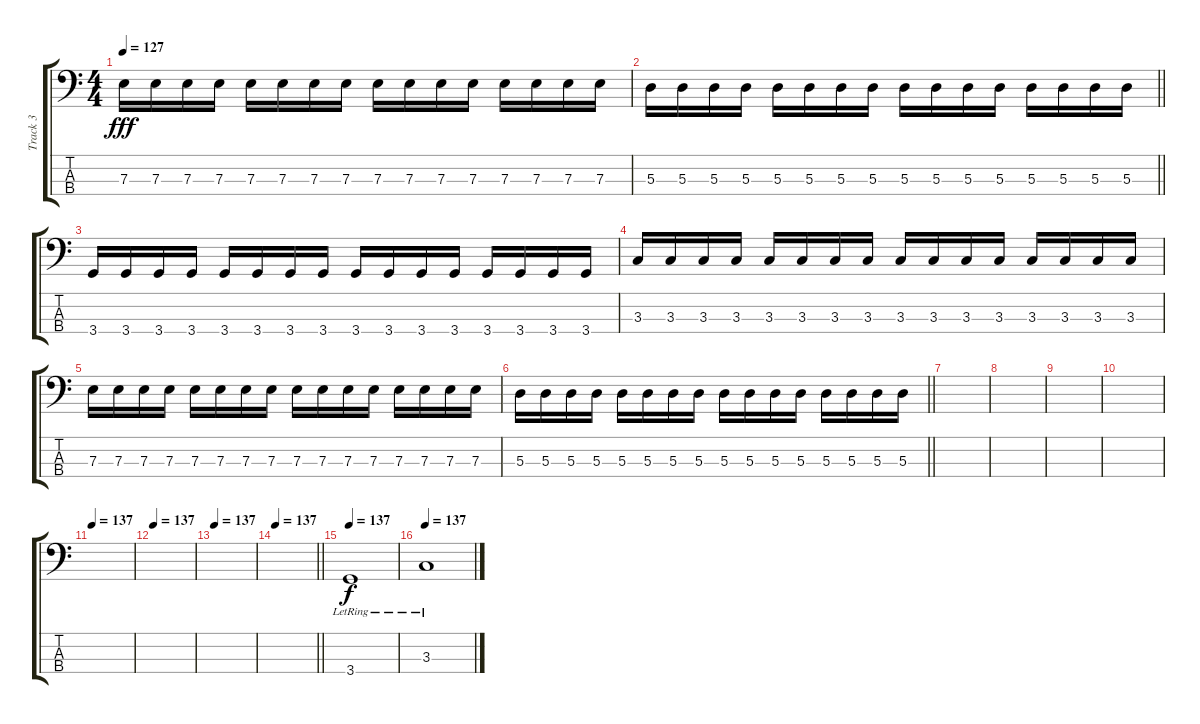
\track ("Track 3" "Track 3") {instrument electricbasspick}
\staff {score tabs}
\tuning (G2 D2 A1 E1) {hide}
\ts (4 4)
\tempo 127
\clef f4
\ks c
7.3.16{dy fff} 7.3.16 7.3.16 7.3.16 7.3.16 7.3.16 7.3.16 7.3.16 7.3.16 7.3.16 7.3.16 7.3.16 7.3.16 7.3.16 7.3.16 7.3.16 |
\barLineRight lightlight
5.3.16 5.3.16 5.3.16 5.3.16 5.3.16 5.3.16 5.3.16 5.3.16 5.3.16 5.3.16 5.3.16 5.3.16 5.3.16 5.3.16 5.3.16 5.3.16 |
3.4.16 3.4.16 3.4.16 3.4.16 3.4.16 3.4.16 3.4.16 3.4.16 3.4.16 3.4.16 3.4.16 3.4.16 3.4.16 3.4.16 3.4.16 3.4.16 |
3.3.16 3.3.16 3.3.16 3.3.16 3.3.16 3.3.16 3.3.16 3.3.16 3.3.16 3.3.16 3.3.16 3.3.16 3.3.16 3.3.16 3.3.16 3.3.16 |
7.3.16 7.3.16 7.3.16 7.3.16 7.3.16 7.3.16 7.3.16 7.3.16 7.3.16 7.3.16 7.3.16 7.3.16 7.3.16 7.3.16 7.3.16 7.3.16 |
\barLineRight lightlight
5.3.16 5.3.16 5.3.16 5.3.16 5.3.16 5.3.16 5.3.16 5.3.16 5.3.16 5.3.16 5.3.16 5.3.16 5.3.16 5.3.16 5.3.16 5.3.16 |
|
|
|
|
\tempo 137
|
\tempo 137
|
\tempo 137
|
\tempo 137
\barLineRight lightlight
|
\tempo 137
3.4{lr}.1{dy f} |
\tempo 137
3.3{lr}.1
